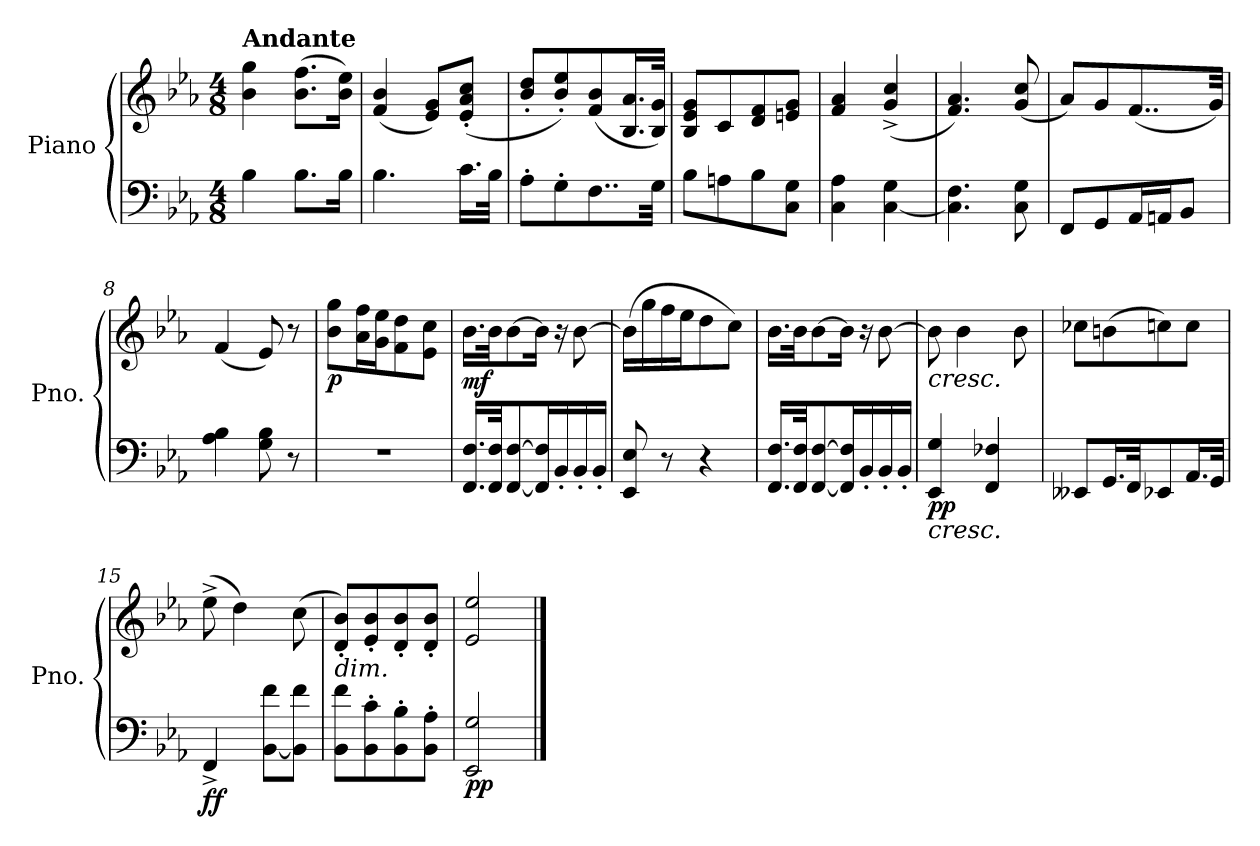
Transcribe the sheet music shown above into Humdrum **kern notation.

**kern	**kern	**dynam
*part1	*part1	*part1
*staff2	*staff1	*staff1/2
*I"Piano	*	*
*I'Pno.	*	*
*clefF4	*clefG2	*
*k[b-e-a-]	*k[b-e-a-]	*
*M4/8	*M4/8	*
*MM28	*MM28	*
=1	=1	=1
!	!LO:TX:a:B:t=Andante	!
4B-\	4b-\ 4gg\	.
8.B-\L	(>8.b-\ 8.ff\L	.
16B-\Jk	16b-\ 16ee-\Jk)	.
=2	=2	=2
4.B-\	(<4f/ 4b-/	.
.	8e-/ 8g/L)	.
16.c\LL	(<8e-/' 8a-/' 8cc/'J	.
32B-\JJk	.	.
=3	=3	=3
8A-'\L	8b-/' 8dd/'L	.
8G'\	8b-/' 8ee-/')	.
8..F\	(<8f/ 8b-/	.
.	16.B-/ 16.a-/L	.
32G\Jkk	32B-/ 32g/JJk)	.
=4	=4	=4
8B-\L	8B-/ 8e-/ 8g/L	.
8An\	8c/	.
8B-\	8d/ 8f/	.
8C\ 8G\J	8en/ 8g/J	.
=5	=5	=5
4C\ 4A-\	4f/ 4a-/	.
[4C\ 4G\	(<4g/^ 4cc/^	.
=6	=6	=6
4.C\] 4.F\	4.f/ 4.a-/)	.
8C\ 8G\	(<8g/ 8cc/	.
=7	=7	=7
8FF/L	8a-/L)	.
8GG/	8g/	.
16AA-/L	(<8..f/	.
16AAn/J	.	.
8BB-/J	.	.
.	32g/Jkk)	.
=8	=8	=8
4A-\ 4B-\	(<4f/	.
8G\ 8B-\	8e-/)	.
8r	8r	.
=9	=9	=9
!	!	!LO:DY:b
2r	8b-\ 8gg\L	p
.	16a-\ 16ff\L	.
.	16g\ 16ee-\J	.
.	8f\ 8dd\	.
.	8e-\ 8cc\J	.
!!LO:LB:g=z
=10	=10	=10
!	!	!LO:DY:b
16.FF/ 16.F/LL	16.b-\LL	mf
32FF/ 32F/JK	32b-\JK	.
[8FF/ [8F/	[8b-\	.
16FF/] 16F/]L	16b-\Jk]	.
16BB-'/	16r	.
16BB-'/	[8b-\	.
16BB-'/JJ	.	.
=11	=11	=11
8EE-/ 8E-/	(>16b-\LL]	.
.	16gg\	.
8r	16ff\	.
.	16ee-\J	.
4r	8dd\	.
.	8cc\J)	.
=12	=12	=12
16.FF/ 16.F/LL	16.b-\LL	.
32FF/ 32F/JK	32b-\JK	.
[8FF/ [8F/	[8b-\	.
16FF/] 16F/]L	16b-\Jk]	.
16BB-'/	16r	.
16BB-'/	[8b-\	.
16BB-'/JJ	.	.
=13	=13	=13
!	!LO:TX:b:i:t=cresc.	!
!LO:TX:b:i:t=cresc.	!	!
!	!	!LO:DY:b=2
!	!	!LO:DY:n=1:b
4EE-/ 4G/	8b-\]	p p
.	4b-\	.
4FF/ 4F-X/	.	.
.	8b-\	.
=14	=14	=14
8EE--X/L	8cc-X\L	.
16.GG/L	(>8bn\	.
32FF/JK	.	.
8EE-X/	8ccn\)	.
16.AA-/L	8cc\J	.
32GG/JJk	.	.
=15	=15	=15
!	!	!LO:DY:b=2
!	!	!LO:DY:n=1:b
4FF^/	(>8ee-^\	f f
.	4dd\)	.
[8BB-\ 8f\L	.	.
8BB-\] 8f\J	(>8cc\	.
!!LO:LB:g=z
=16	=16	=16
!	!LO:TX:b:i:t=dim.	!
8BB-\ 8f\L	8d/' 8b-/'L)	.
8BB-\' 8c\'	8e-/' 8b-/'	.
8BB-\' 8B-\'	8d/' 8b-/'	.
8BB-\' 8A-\'J	8d/' 8b-/'J	.
=17	=17	=17
!	!	!LO:DY:b=2
!	!	!LO:DY:n=1:b
2EE-/ 2G/	2e-/ 2ee-/	p p
==	==	==
*-	*-	*-
